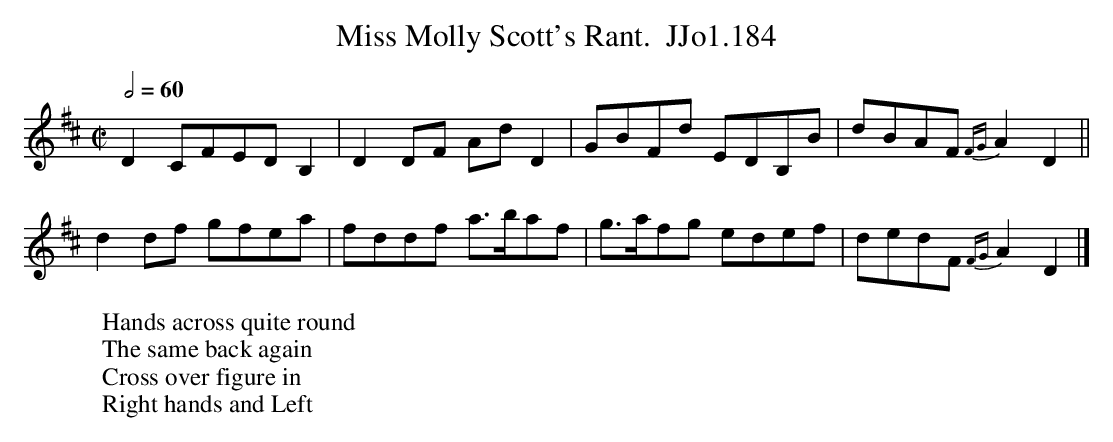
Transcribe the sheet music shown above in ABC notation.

X:1
T:Miss Molly Scott's Rant.  JJo1.184
M:C|
L:1/8
Q:1/2=60
K:D
D2 CFED B,2 | D2 DF Ad D2 | GBFd EDB,B | dBAF {FG}A2D2 ||
d2 df gfea | fddf a>baf | g>afg edef | dedF {FG}A2D2 |]
W:Hands across quite round
W:The same back again
W:Cross over figure in
W:Right hands and Left
